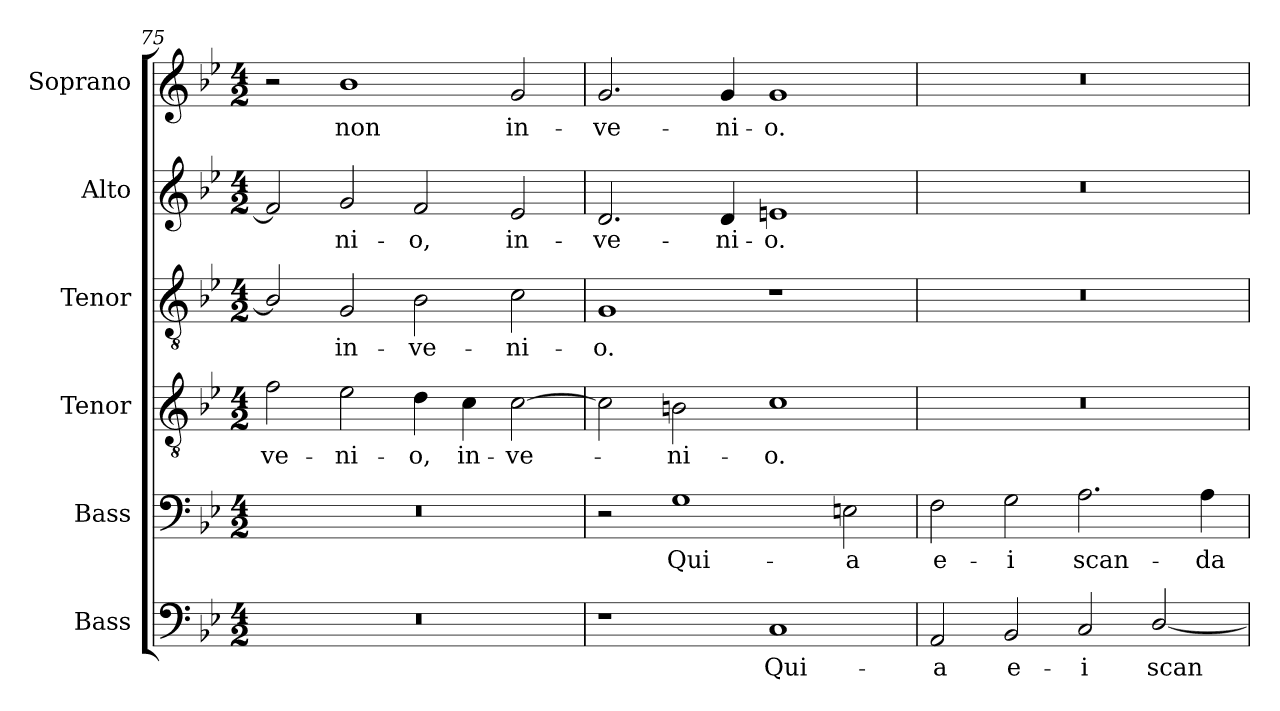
**kern	**text	**kern	**text	**kern	**text	**kern	**text	**kern	**text	**kern	**text
*part6	*part6	*part5	*part5	*part4	*part4	*part3	*part3	*part2	*part2	*part1	*part1
*staff6	*staff6	*staff5	*staff5	*staff4	*staff4	*staff3	*staff3	*staff2	*staff2	*staff1	*staff1
*I"Bass	*	*I"Bass	*	*I"Tenor	*	*I"Tenor	*	*I"Alto	*	*I"Soprano	*
*I'B2.	*	*I'B1.	*	*I'T2.	*	*I'T1.	*	*I'A.	*	*I'S.	*
*clefF4	*	*clefF4	*	*clefGv2	*	*clefGv2	*	*clefG2	*	*clefG2	*
*	*	*	*	*ITrd7c12	*	*ITrd7c12	*	*	*	*	*
*k[b-e-]	*	*k[b-e-]	*	*k[b-e-]	*	*k[b-e-]	*	*k[b-e-]	*	*k[b-e-]	*
*B-:	*	*B-:	*	*B-:	*	*B-:	*	*B-:	*	*B-:	*
*M4/2	*	*M4/2	*	*M4/2	*	*M4/2	*	*M4/2	*	*M4/2	*
=75	=75	=75	=75	=75	=75	=75	=75	=75	=75	=75	=75
!LO:N:vis=1	!	!LO:N:vis=1	!	!	!	!	!	!	!	!	!
!	!	!	!	!	!LO:LY:b:color=#000000	!	!	!	!	!	!
0r	.	0r	.	2Fi\	-ve-	2BB-i/]	.	2fi/]	.	2r	.
!	!	!	!	!	!LO:LY:b:color=#000000	!	!	!	!	!	!
!	!	!	!	!	!	!	!LO:LY:b:color=#000000	!	!	!	!
!	!	!	!	!	!	!	!	!	!LO:LY:b:color=#000000	!	!
!	!	!	!	!	!	!	!	!	!	!	!LO:LY:b:color=#000000
.	.	.	.	2E-i\	-ni-	2GGi/	in-	2gi/	-ni-	1b-i	non
!	!	!	!	!	!LO:LY:b:color=#000000	!	!	!	!	!	!
!	!	!	!	!	!	!	!LO:LY:b:color=#000000	!	!	!	!
!	!	!	!	!	!	!	!	!	!LO:LY:b:color=#000000	!	!
.	.	.	.	4Di\	-o,	2BB-i\	-ve-	2fi/	-o,	.	.
!	!	!	!	!	!LO:LY:b:color=#000000	!	!	!	!	!	!
.	.	.	.	4Ci\	in-	.	.	.	.	.	.
!	!	!	!	!	!LO:LY:b:color=#000000	!	!	!	!	!	!
!	!	!	!	!	!	!	!LO:LY:b:color=#000000	!	!	!	!
!	!	!	!	!	!	!	!	!	!LO:LY:b:color=#000000	!	!
!	!	!	!	!	!	!	!	!	!	!	!LO:LY:b:color=#000000
.	.	.	.	[>2Ci\	-ve-	2Ci\	-ni-	2e-i/	in-	2gi/	in-
!!LO:LB:g=z
=76	=76	=76	=76	=76	=76	=76	=76	=76	=76	=76	=76
!	!	!	!	!	!	!	!LO:LY:b:color=#000000	!	!	!	!
!	!	!	!	!	!	!	!	!	!LO:LY:b:color=#000000	!	!
!	!	!	!	!	!	!	!	!	!	!	!LO:LY:b:color=#000000
1r	.	2r	.	2Ci\]	.	1GGi	-o.	2.di/	-ve-	2.gi/	-ve-
!	!	!	!LO:LY:b:color=#000000	!	!	!	!	!	!	!	!
!	!	!	!	!	!LO:LY:b:color=#000000	!	!	!	!	!	!
.	.	1Gi	Qui-	2BBni\	-ni-	.	.	.	.	.	.
!	!	!	!	!	!	!	!	!	!LO:LY:b:color=#000000	!	!
!	!	!	!	!	!	!	!	!	!	!	!LO:LY:b:color=#000000
.	.	.	.	.	.	.	.	4di/	-ni-	4gi/	-ni-
!	!LO:LY:b:color=#000000	!	!	!	!	!	!	!	!	!	!
!	!	!	!	!	!LO:LY:b:color=#000000	!	!	!	!	!	!
!	!	!	!	!	!	!	!	!	!LO:LY:b:color=#000000	!	!
!	!	!	!	!	!	!	!	!	!	!	!LO:LY:b:color=#000000
1Ci	Qui-	.	.	1Ci	-o.	1r	.	1eni	-o.	1gi	-o.
!	!	!	!LO:LY:b:color=#000000	!	!	!	!	!	!	!	!
.	.	2Eni\	-a	.	.	.	.	.	.	.	.
=77	=77	=77	=77	=77	=77	=77	=77	=77	=77	=77	=77
!	!LO:LY:b:color=#000000	!	!	!	!	!	!	!	!	!	!
!	!	!	!LO:LY:b:color=#000000	!LO:N:vis=1	!	!LO:N:vis=1	!	!LO:N:vis=1	!	!LO:N:vis=1	!
2AAi/	-a	2Fi\	e-	0r	.	0r	.	0r	.	0r	.
!	!LO:LY:b:color=#000000	!	!	!	!	!	!	!	!	!	!
!	!	!	!LO:LY:b:color=#000000	!	!	!	!	!	!	!	!
2BB-i/	e-	2Gi\	-i	.	.	.	.	.	.	.	.
!	!LO:LY:b:color=#000000	!	!	!	!	!	!	!	!	!	!
!	!	!	!LO:LY:b:color=#000000	!	!	!	!	!	!	!	!
2Ci/	-i	2.Ai\	scan-	.	.	.	.	.	.	.	.
!	!LO:LY:b:color=#000000	!	!	!	!	!	!	!	!	!	!
[<2Di/	scan-	.	.	.	.	.	.	.	.	.	.
!	!	!	!LO:LY:b:color=#000000	!	!	!	!	!	!	!	!
.	.	4Ai\	-da-	.	.	.	.	.	.	.	.
=	=	=	=	=	=	=	=	=	=	=	=
*-	*-	*-	*-	*-	*-	*-	*-	*-	*-	*-	*-
